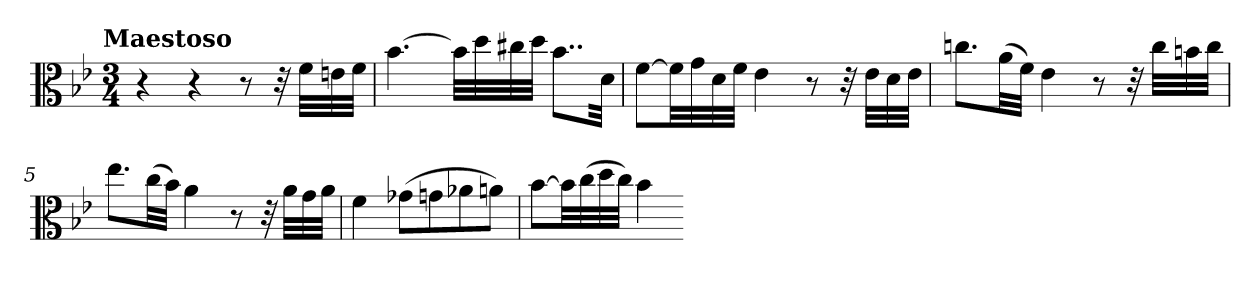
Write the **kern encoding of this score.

**kern
*part1
*staff1
*clefC3
*k[b-e-]
!!LO:TX:omd:t=Maestoso
*M3/4
*MM92
=1
4r
4r
8r
32r
32fLLL
32en
32fJJJ
=2
[4.b-
32b-LLL]
32dd
32cc#X
32ddJJJ
8..b-L
32dJkk
=3
[8fL
32fLL]
32g
32d
32fJJJ
4e-
8r
32r
32e-LLL
32d
32e-JJJ
!!LO:LB:g=z
=4
8.ccnL
(32aLL
32fJJJ)
4e-
8r
32r
32ccLLL
32bn
32ccJJJ
=5
8.ee-L
(32ccLL
32b-JJJ)
4a
8r
32r
32aLLL
32g
32aJJJ
=6
4f
(8g-XL
8gn
8a-X
8anJ)
=7
[8b-L
32b-LL]
(32cc
32dd
32ccJJJ)
4b-
=-
*-
